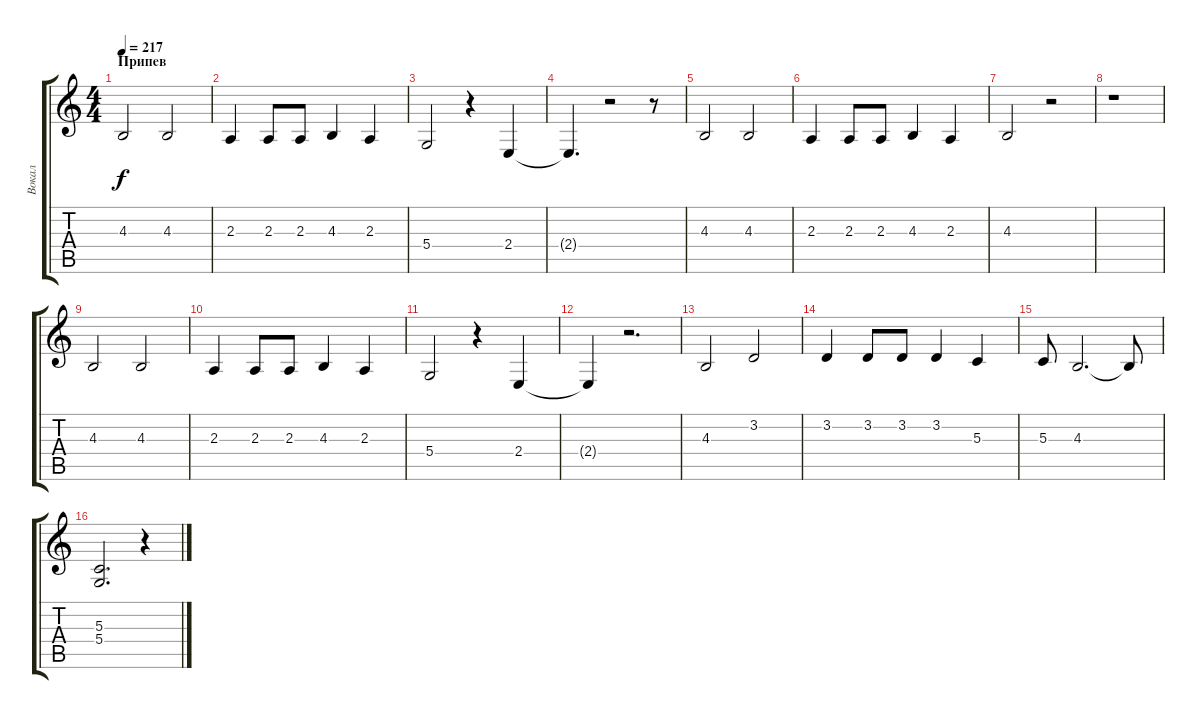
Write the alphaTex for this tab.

\track ("Вокал" "Вокал") {instrument tenorsax}
\staff {score tabs}
\tuning (E4 B3 G3 D3 A2 E2) {hide}
\ts (4 4)
\section ("" "Припев")
\tempo 217
\clef g2
\ks c
4.3.2{dy f} 4.3.2 |
2.3.4 2.3.8 2.3.8 4.3.4 2.3.4 |
5.4.2 r.4 2.4.4 |
2.4{t}.4{d} r.2 r.8 |
4.3.2 4.3.2 |
2.3.4 2.3.8 2.3.8 4.3.4 2.3.4 |
4.3.2 r.2 |
r.1 |
4.3.2 4.3.2 |
2.3.4 2.3.8 2.3.8 4.3.4 2.3.4 |
5.4.2 r.4 2.4.4 |
2.4{t}.4 r.2{d} |
4.3.2 3.2.2 |
3.2.4 3.2.8 3.2.8 3.2.4 5.3.4 |
5.3.8 4.3.2{d} 4.3{t}.8 |
(5.3 5.4).2{d} r.4
